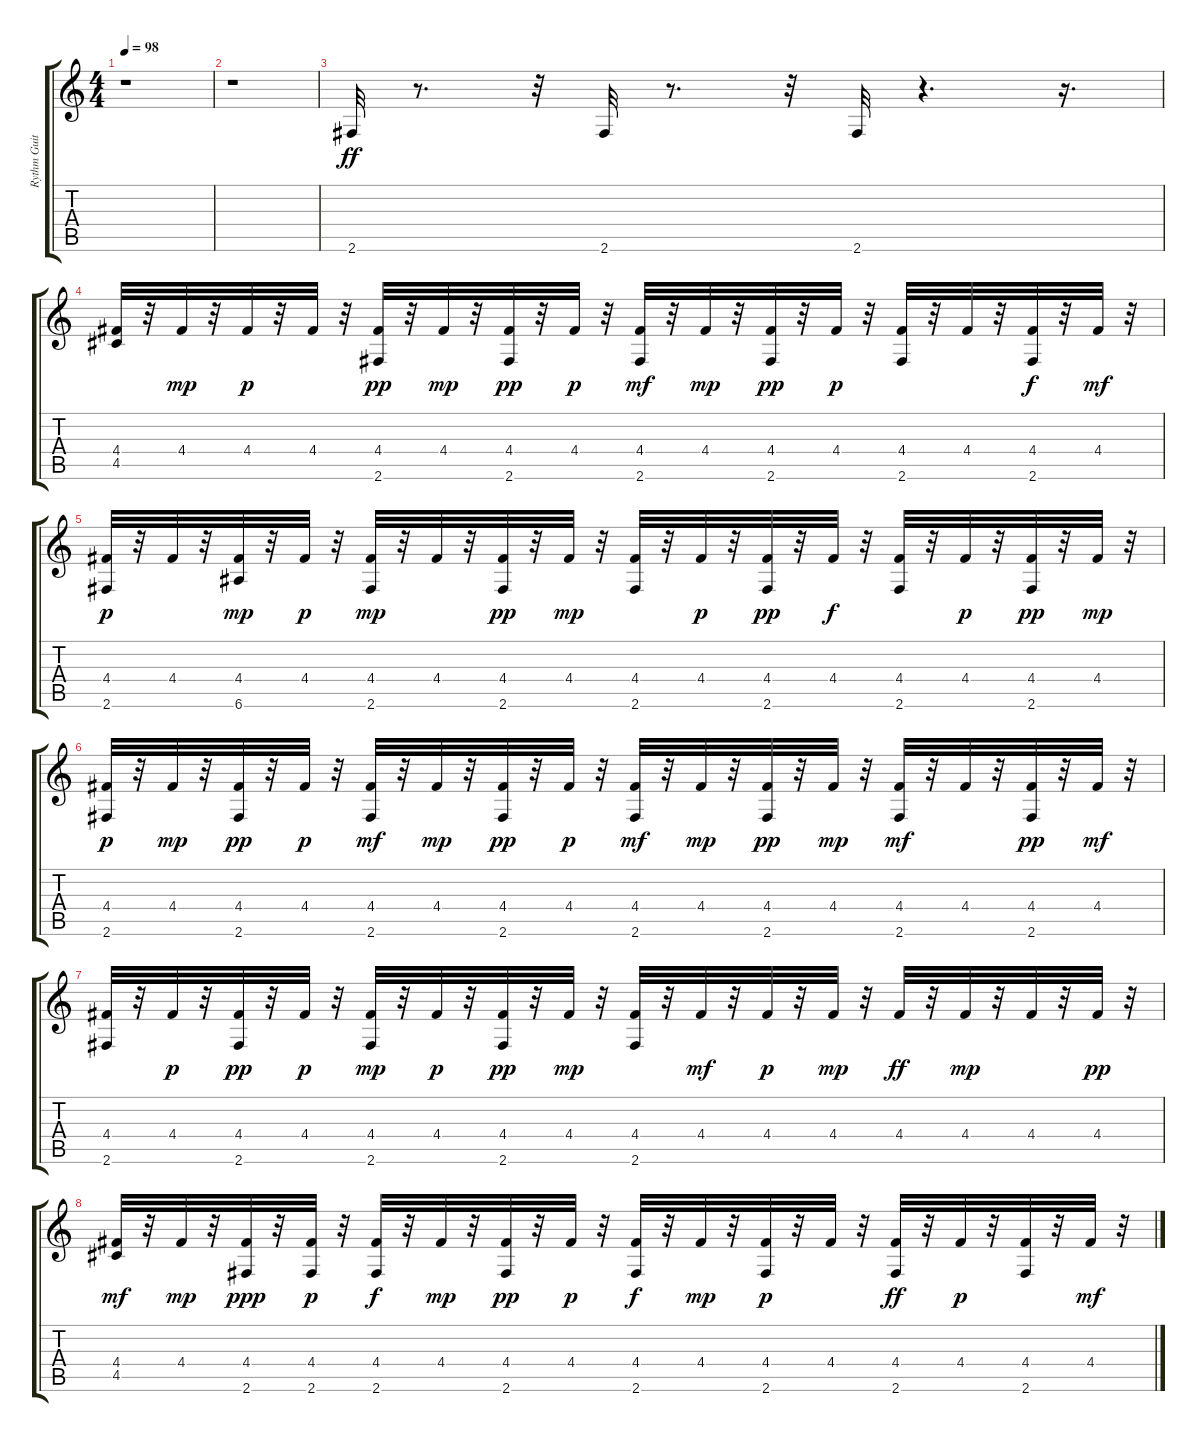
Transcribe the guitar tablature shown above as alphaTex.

\track ("Rythm Guitar 2" "Rythm Guit") {instrument acousticguitarnylon}
\staff {score tabs}
\tuning (E4 B3 G3 D3 A2 E2) {hide}
\ts (4 4)
\tempo 98
\clef g2
\ks c
r.1{dy ff instrument acousticguitarnylon} |
r.1 |
2.6.32 r.8{d} r.32 2.6.32 r.8{d} r.32 2.6.32 r.4{d} r.16{d} |
(4.4 4.5).32 r.32 4.4.32{dy mp} r.32 4.4.32{dy p} r.32 4.4.32 r.32 (4.4 2.6).32{dy pp} r.32 4.4.32{dy mp} r.32 (4.4 2.6).32{dy pp} r.32 4.4.32{dy p} r.32 (4.4 2.6).32{dy mf} r.32 4.4.32{dy mp} r.32 (4.4 2.6).32{dy pp} r.32 4.4.32{dy p} r.32 (4.4 2.6).32 r.32 4.4.32 r.32 (4.4 2.6).32{dy f} r.32 4.4.32{dy mf} r.32 |
(4.4 2.6).32{dy p} r.32 4.4.32 r.32 (4.4 6.6).32{dy mp} r.32 4.4.32{dy p} r.32 (4.4 2.6).32{dy mp} r.32 4.4.32 r.32 (4.4 2.6).32{dy pp} r.32 4.4.32{dy mp} r.32 (4.4 2.6).32 r.32 4.4.32{dy p} r.32 (4.4 2.6).32{dy pp} r.32 4.4.32{dy f} r.32 (4.4 2.6).32 r.32 4.4.32{dy p} r.32 (4.4 2.6).32{dy pp} r.32 4.4.32{dy mp} r.32 |
(4.4 2.6).32{dy p} r.32 4.4.32{dy mp} r.32 (4.4 2.6).32{dy pp} r.32 4.4.32{dy p} r.32 (4.4 2.6).32{dy mf} r.32 4.4.32{dy mp} r.32 (4.4 2.6).32{dy pp} r.32 4.4.32{dy p} r.32 (4.4 2.6).32{dy mf} r.32 4.4.32{dy mp} r.32 (4.4 2.6).32{dy pp} r.32 4.4.32{dy mp} r.32 (4.4 2.6).32{dy mf} r.32 4.4.32 r.32 (4.4 2.6).32{dy pp} r.32 4.4.32{dy mf} r.32 |
(4.4 2.6).32 r.32 4.4.32{dy p} r.32 (4.4 2.6).32{dy pp} r.32 4.4.32{dy p} r.32 (4.4 2.6).32{dy mp} r.32 4.4.32{dy p} r.32 (4.4 2.6).32{dy pp} r.32 4.4.32{dy mp} r.32 (4.4 2.6).32 r.32 4.4.32{dy mf} r.32 4.4.32{dy p} r.32 4.4.32{dy mp} r.32 4.4.32{dy ff} r.32 4.4.32{dy mp} r.32 4.4.32 r.32 4.4.32{dy pp} r.32 |
(4.4 4.5).32{dy mf} r.32 4.4.32{dy mp} r.32 (4.4 2.6).32{dy ppp} r.32 (4.4 2.6).32{dy p} r.32 (4.4 2.6).32{dy f} r.32 4.4.32{dy mp} r.32 (4.4 2.6).32{dy pp} r.32 4.4.32{dy p} r.32 (4.4 2.6).32{dy f} r.32 4.4.32{dy mp} r.32 (4.4 2.6).32{dy p} r.32 4.4.32 r.32 (4.4 2.6).32{dy ff} r.32 4.4.32{dy p} r.32 (4.4 2.6).32 r.32 4.4.32{dy mf} r.32
